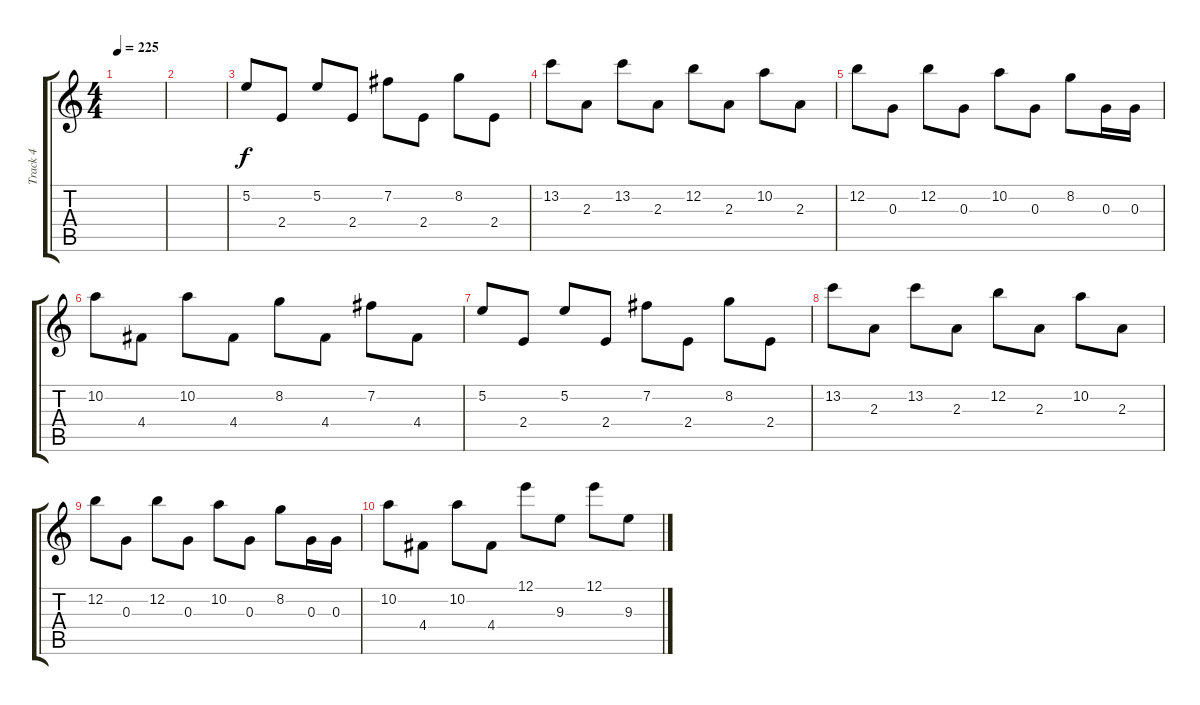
\track ("Track 4" "Track 4") {instrument distortionguitar}
\staff {score tabs}
\tuning (E4 B3 G3 D3 A2 E2) {hide}
\ts (4 4)
\tempo 225
\clef g2
\ks c
|
|
5.2.8{volume 13} 2.4.8 5.2.8 2.4.8 7.2.8 2.4.8 8.2.8 2.4.8 |
13.2.8 2.3.8 13.2.8 2.3.8 12.2.8 2.3.8 10.2.8 2.3.8 |
12.2.8 0.3.8 12.2.8 0.3.8 10.2.8 0.3.8 8.2.8 0.3.16 0.3.16 |
10.2.8 4.4.8 10.2.8 4.4.8 8.2.8 4.4.8 7.2.8 4.4.8 |
5.2.8 2.4.8 5.2.8 2.4.8 7.2.8 2.4.8 8.2.8 2.4.8 |
13.2.8 2.3.8 13.2.8 2.3.8 12.2.8 2.3.8 10.2.8 2.3.8 |
12.2.8 0.3.8 12.2.8 0.3.8 10.2.8 0.3.8 8.2.8 0.3.16 0.3.16 |
10.2.8 4.4.8 10.2.8 4.4.8 12.1.8 9.3.8 12.1.8 9.3.8
